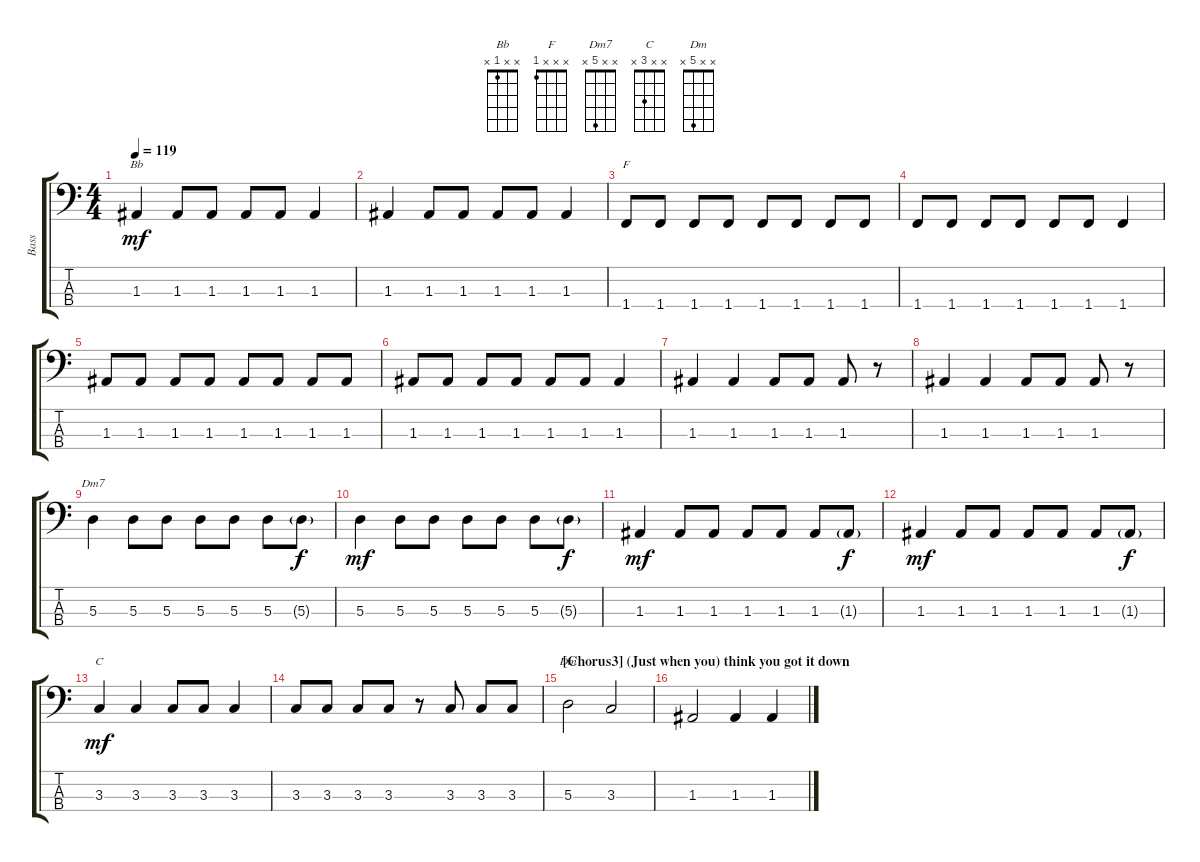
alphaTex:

\track ("Bass" "Bass") {instrument electricbasspick}
\staff {score tabs}
\tuning (G2 D2 A1 E1) {hide}
\chord ("Bb" x x 1 x)
\chord ("F" x x x 1)
\chord ("Dm7" x x 5 x)
\chord ("C" x x 3 x)
\chord ("Dm" x x 5 x)
\ts (4 4)
\tempo 119
\clef f4
\ks c
1.3.4{ch "Bb" dy mf} 1.3.8 1.3.8 1.3.8 1.3.8 1.3.4 |
1.3.4 1.3.8 1.3.8 1.3.8 1.3.8 1.3.4 |
1.4.8{ch "F"} 1.4.8 1.4.8 1.4.8 1.4.8 1.4.8 1.4.8 1.4.8 |
1.4.8 1.4.8 1.4.8 1.4.8 1.4.8 1.4.8 1.4.4 |
1.3.8 1.3.8 1.3.8 1.3.8 1.3.8 1.3.8 1.3.8 1.3.8 |
1.3.8 1.3.8 1.3.8 1.3.8 1.3.8 1.3.8 1.3.4 |
1.3.4 1.3.4 1.3.8 1.3.8 1.3.8 r.8 |
1.3.4 1.3.4 1.3.8 1.3.8 1.3.8 r.8 |
5.3.4{ch "Dm7"} 5.3.8 5.3.8 5.3.8 5.3.8 5.3.8 5.3{g}.8{dy f} |
5.3.4{dy mf} 5.3.8 5.3.8 5.3.8 5.3.8 5.3.8 5.3{g}.8{dy f} |
1.3.4{dy mf} 1.3.8 1.3.8 1.3.8 1.3.8 1.3.8 1.3{g}.8{dy f} |
1.3.4{dy mf} 1.3.8 1.3.8 1.3.8 1.3.8 1.3.8 1.3{g}.8{dy f} |
3.3.4{ch "C" dy mf} 3.3.4 3.3.8 3.3.8 3.3.4 |
3.3.8 3.3.8 3.3.8 3.3.8 r.8 3.3.8 3.3.8 3.3.8 |
\section ("" "[Chorus3] (Just when you) think you got it down")
5.3.2{ch "Dm"} 3.3.2 |
1.3.2 1.3.4 1.3.4
